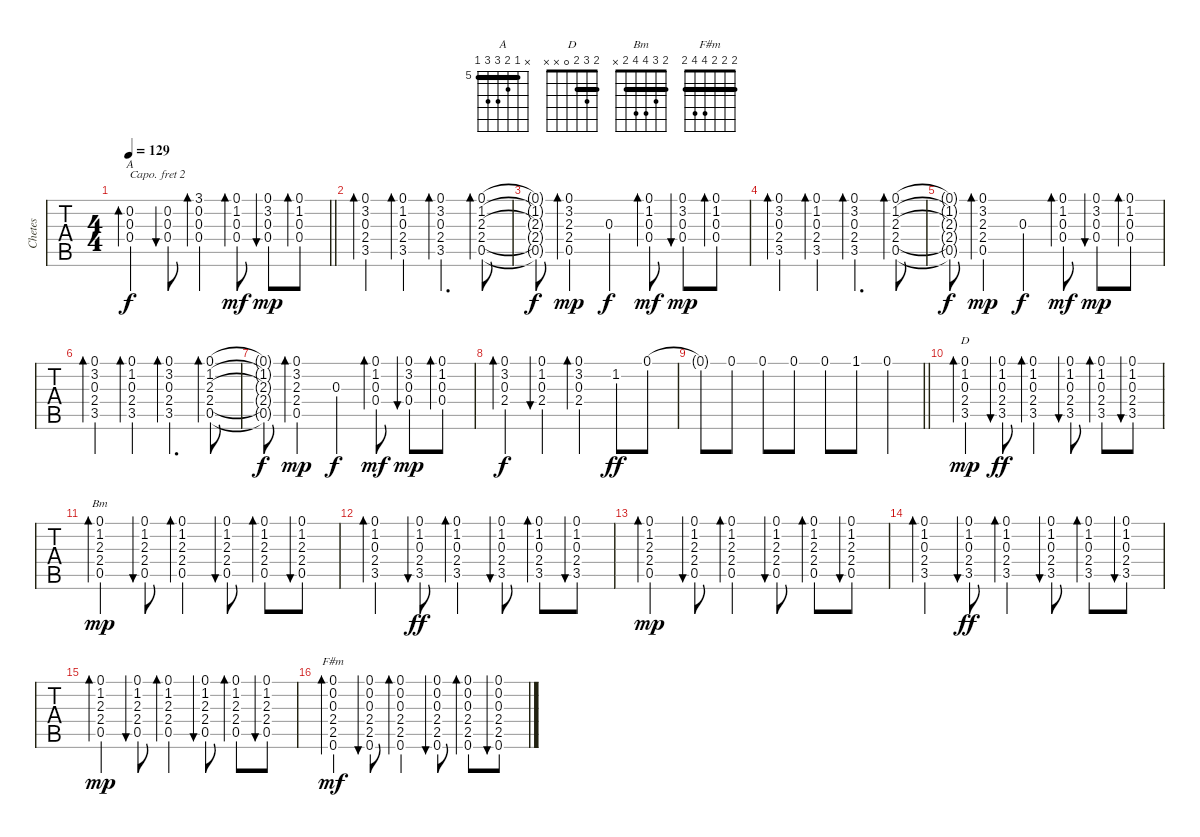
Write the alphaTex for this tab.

\track ("Chetes" "Chetes") {instrument acousticguitarsteel}
\staff {tabs}
\capo 2
\tuning (E4 B3 G3 D3 A2 E2) {hide}
\chord ("A" x 5 6 7 7 5) {firstfret 5 barre 5}
\chord ("D" 2 3 2 0 x x) {barre 2}
\chord ("Bm" 2 3 4 4 2 x) {barre 2}
\chord ("F#m" 2 2 2 4 4 2) {barre 2}
\ts (4 4)
\tempo 129
\clef g2
\barLineRight lightlight
\ks d
(0.2 0.3 0.4).4{bd 30 ch "A" dy f} (0.2 0.3 0.4).8{bu 30} (3.1 0.2 0.3 0.4).4{bd 30} (0.1 1.2 0.3 0.4).8{bd 60 dy mf} (0.1 3.2 0.3 0.4).8{bu 60 dy mp} (0.1 1.2 0.3 0.4).8{bd 60} |
(0.1 3.2 0.3 2.4 3.5).4{bd 60} (0.1 1.2 0.3 2.4 3.5).4{bd 60} (0.1 3.2 0.3 2.4 3.5).4{d bd 60} (0.1 1.2 2.3 2.4 0.5).8{bd 60} |
(0.1{t} 1.2{t} 2.3{t} 2.4{t} 0.5{t}).8{dy f} (0.1 3.2 2.3 2.4 0.5).4{bd 60 dy mp} 0.3.4{dy f} (0.1 1.2 0.3 0.4).8{bd 60 dy mf} (0.1 3.2 0.3 0.4).8{bu 60 dy mp} (0.1 1.2 0.3 0.4).8{bd 60} |
(0.1 3.2 0.3 2.4 3.5).4{bd 60} (0.1 1.2 0.3 2.4 3.5).4{bd 60} (0.1 3.2 0.3 2.4 3.5).4{d bd 60} (0.1 1.2 2.3 2.4 0.5).8{bd 60} |
(0.1{t} 1.2{t} 2.3{t} 2.4{t} 0.5{t}).8{dy f} (0.1 3.2 2.3 2.4 0.5).4{bd 60 dy mp} 0.3.4{dy f} (0.1 1.2 0.3 0.4).8{bd 60 dy mf} (0.1 3.2 0.3 0.4).8{bu 60 dy mp} (0.1 1.2 0.3 0.4).8{bd 60} |
(0.1 3.2 0.3 2.4 3.5).4{bd 60} (0.1 1.2 0.3 2.4 3.5).4{bd 60} (0.1 3.2 0.3 2.4 3.5).4{d bd 60} (0.1 1.2 2.3 2.4 0.5).8{bd 60} |
(0.1{t} 1.2{t} 2.3{t} 2.4{t} 0.5{t}).8{dy f} (0.1 3.2 2.3 2.4 0.5).4{bd 60 dy mp} 0.3.4{dy f} (0.1 1.2 0.3 0.4).8{bd 60 dy mf} (0.1 3.2 0.3 0.4).8{bu 60 dy mp} (0.1 1.2 0.3 0.4).8{bd 60} |
(0.1 3.2 0.3 2.4).4{bd 60 dy f} (0.1 1.2 0.3 2.4).4{bu 60} (0.1 3.2 0.3 2.4).4{bd 60} 1.2.8{dy ff} 0.1.8 |
\barLineRight lightlight
0.1{t}.8 0.1.8 0.1.8 0.1.8 0.1.8 1.1.8 0.1.4 |
(0.1 1.2 0.3 2.4 3.5).4{bd 30 ch "D" dy mp} (0.1 1.2 0.3 2.4 3.5).8{bu 60 dy ff} (0.1 1.2 0.3 2.4 3.5).4{bd 60} (0.1 1.2 0.3 2.4 3.5).8{bu 30} (0.1 1.2 0.3 2.4 3.5).8{bd 30} (0.1 1.2 0.3 2.4 3.5).8{bu 60} |
(0.1 1.2 2.3 2.4 0.5).4{bd 30 ch "Bm" dy mp} (0.1 1.2 2.3 2.4 0.5).8{bu 30} (0.1 1.2 2.3 2.4 0.5).4{bd 30} (0.1 1.2 2.3 2.4 0.5).8{bu 30} (0.1 1.2 2.3 2.4 0.5).8{bd 30} (0.1 1.2 2.3 2.4 0.5).8{bu 30} |
(0.1 1.2 0.3 2.4 3.5).4{bd 30} (0.1 1.2 0.3 2.4 3.5).8{bu 60 dy ff} (0.1 1.2 0.3 2.4 3.5).4{bd 60} (0.1 1.2 0.3 2.4 3.5).8{bu 30} (0.1 1.2 0.3 2.4 3.5).8{bd 30} (0.1 1.2 0.3 2.4 3.5).8{bu 60} |
(0.1 1.2 2.3 2.4 0.5).4{bd 30 dy mp} (0.1 1.2 2.3 2.4 0.5).8{bu 30} (0.1 1.2 2.3 2.4 0.5).4{bd 30} (0.1 1.2 2.3 2.4 0.5).8{bu 30} (0.1 1.2 2.3 2.4 0.5).8{bd 30} (0.1 1.2 2.3 2.4 0.5).8{bu 30} |
(0.1 1.2 0.3 2.4 3.5).4{bd 30} (0.1 1.2 0.3 2.4 3.5).8{bu 60 dy ff} (0.1 1.2 0.3 2.4 3.5).4{bd 60} (0.1 1.2 0.3 2.4 3.5).8{bu 30} (0.1 1.2 0.3 2.4 3.5).8{bd 30} (0.1 1.2 0.3 2.4 3.5).8{bu 60} |
(0.1 1.2 2.3 2.4 0.5).4{bd 30 dy mp} (0.1 1.2 2.3 2.4 0.5).8{bu 30} (0.1 1.2 2.3 2.4 0.5).4{bd 30} (0.1 1.2 2.3 2.4 0.5).8{bu 30} (0.1 1.2 2.3 2.4 0.5).8{bd 30} (0.1 1.2 2.3 2.4 0.5).8{bu 30} |
(0.1 0.2 0.3 2.4 2.5 0.6).4{bd 30 ch "F#m" dy mf} (0.1 0.2 0.3 2.4 2.5 0.6).8{bu 30} (0.1 0.2 0.3 2.4 2.5 0.6).4{bd 30} (0.1 0.2 0.3 2.4 2.5 0.6).8{bu 30} (0.1 0.2 0.3 2.4 2.5 0.6).8{bd 30} (0.1 0.2 0.3 2.4 2.5 0.6).8{bu 30}
